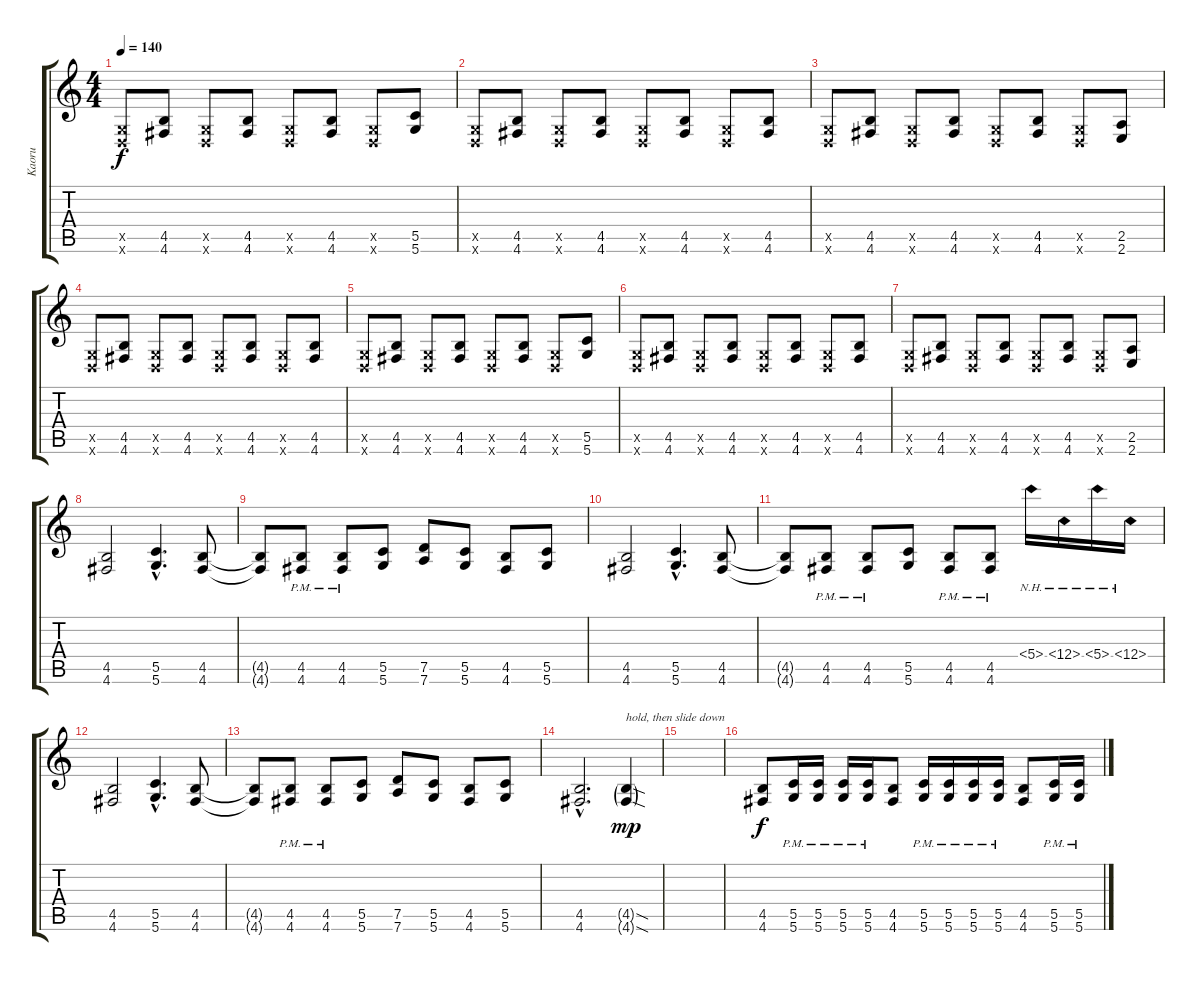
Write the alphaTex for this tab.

\track ("Kaoru" "Kaoru") {instrument distortionguitar}
\staff {score tabs}
\tuning (D4 A3 F3 C3 G2 D2) {hide}
\ts (4 4)
\tempo 140
\clef g2
\ks c
(0.5{x} 0.6{x}).8{dy f} (4.5 4.6).8 (0.5{x} 0.6{x}).8 (4.5 4.6).8 (0.5{x} 0.6{x}).8 (4.5 4.6).8 (0.5{x} 0.6{x}).8 (5.5 5.6).8 |
(0.5{x} 0.6{x}).8 (4.5 4.6).8 (0.5{x} 0.6{x}).8 (4.5 4.6).8 (0.5{x} 0.6{x}).8 (4.5 4.6).8 (0.5{x} 0.6{x}).8 (4.5 4.6).8 |
(0.5{x} 0.6{x}).8 (4.5 4.6).8 (0.5{x} 0.6{x}).8 (4.5 4.6).8 (0.5{x} 0.6{x}).8 (4.5 4.6).8 (0.5{x} 0.6{x}).8 (2.5 2.6).8 |
(0.5{x} 0.6{x}).8 (4.5 4.6).8 (0.5{x} 0.6{x}).8 (4.5 4.6).8 (0.5{x} 0.6{x}).8 (4.5 4.6).8 (0.5{x} 0.6{x}).8 (4.5 4.6).8 |
(0.5{x} 0.6{x}).8 (4.5 4.6).8 (0.5{x} 0.6{x}).8 (4.5 4.6).8 (0.5{x} 0.6{x}).8 (4.5 4.6).8 (0.5{x} 0.6{x}).8 (5.5 5.6).8 |
(0.5{x} 0.6{x}).8 (4.5 4.6).8 (0.5{x} 0.6{x}).8 (4.5 4.6).8 (0.5{x} 0.6{x}).8 (4.5 4.6).8 (0.5{x} 0.6{x}).8 (4.5 4.6).8 |
(0.5{x} 0.6{x}).8 (4.5 4.6).8 (0.5{x} 0.6{x}).8 (4.5 4.6).8 (0.5{x} 0.6{x}).8 (4.5 4.6).8 (0.5{x} 0.6{x}).8 (2.5 2.6).8 |
(4.5 4.6).2 (5.5{hac} 5.6{hac}).4{d} (4.5 4.6).8 |
(4.5{t} 4.6{t}).8 (4.5{pm} 4.6{pm}).8 (4.5{pm} 4.6{pm}).8 (5.5 5.6).8 (7.5 7.6).8 (5.5 5.6).8 (4.5 4.6).8 (5.5 5.6).8 |
(4.5 4.6).2 (5.5{hac} 5.6{hac}).4{d} (4.5 4.6).8 |
(4.5{t} 4.6{t}).8 (4.5{pm} 4.6{pm}).8 (4.5{pm} 4.6{pm}).8 (5.5 5.6).8 (4.5{pm} 4.6{pm}).8 (4.5{pm} 4.6{pm}).8 5.4{nh}.16 0.4{nh}.16 5.4{nh}.16 0.4{nh}.16 |
(4.5 4.6).2 (5.5{hac} 5.6{hac}).4{d} (4.5 4.6).8 |
(4.5{t} 4.6{t}).8 (4.5{pm} 4.6{pm}).8 (4.5{pm} 4.6{pm}).8 (5.5 5.6).8 (7.5 7.6).8 (5.5 5.6).8 (4.5 4.6).8 (5.5 5.6).8 |
(4.5{hac} 4.6{hac}).2{d} (4.5{sod g} 4.6{sod g}).4{txt "hold, then slide down" dy mp} |
|
(4.5 4.6).8{dy f} (5.5{pm} 5.6{pm}).16 (5.5{pm} 5.6{pm}).16 (5.5{pm} 5.6{pm}).16 (5.5{pm} 5.6{pm}).16 (4.5 4.6).8 (5.5{pm} 5.6{pm}).16 (5.5{pm} 5.6{pm}).16 (5.5{pm} 5.6{pm}).16 (5.5{pm} 5.6{pm}).16 (4.5 4.6).8 (5.5{pm} 5.6{pm}).16 (5.5{pm} 5.6{pm}).16
